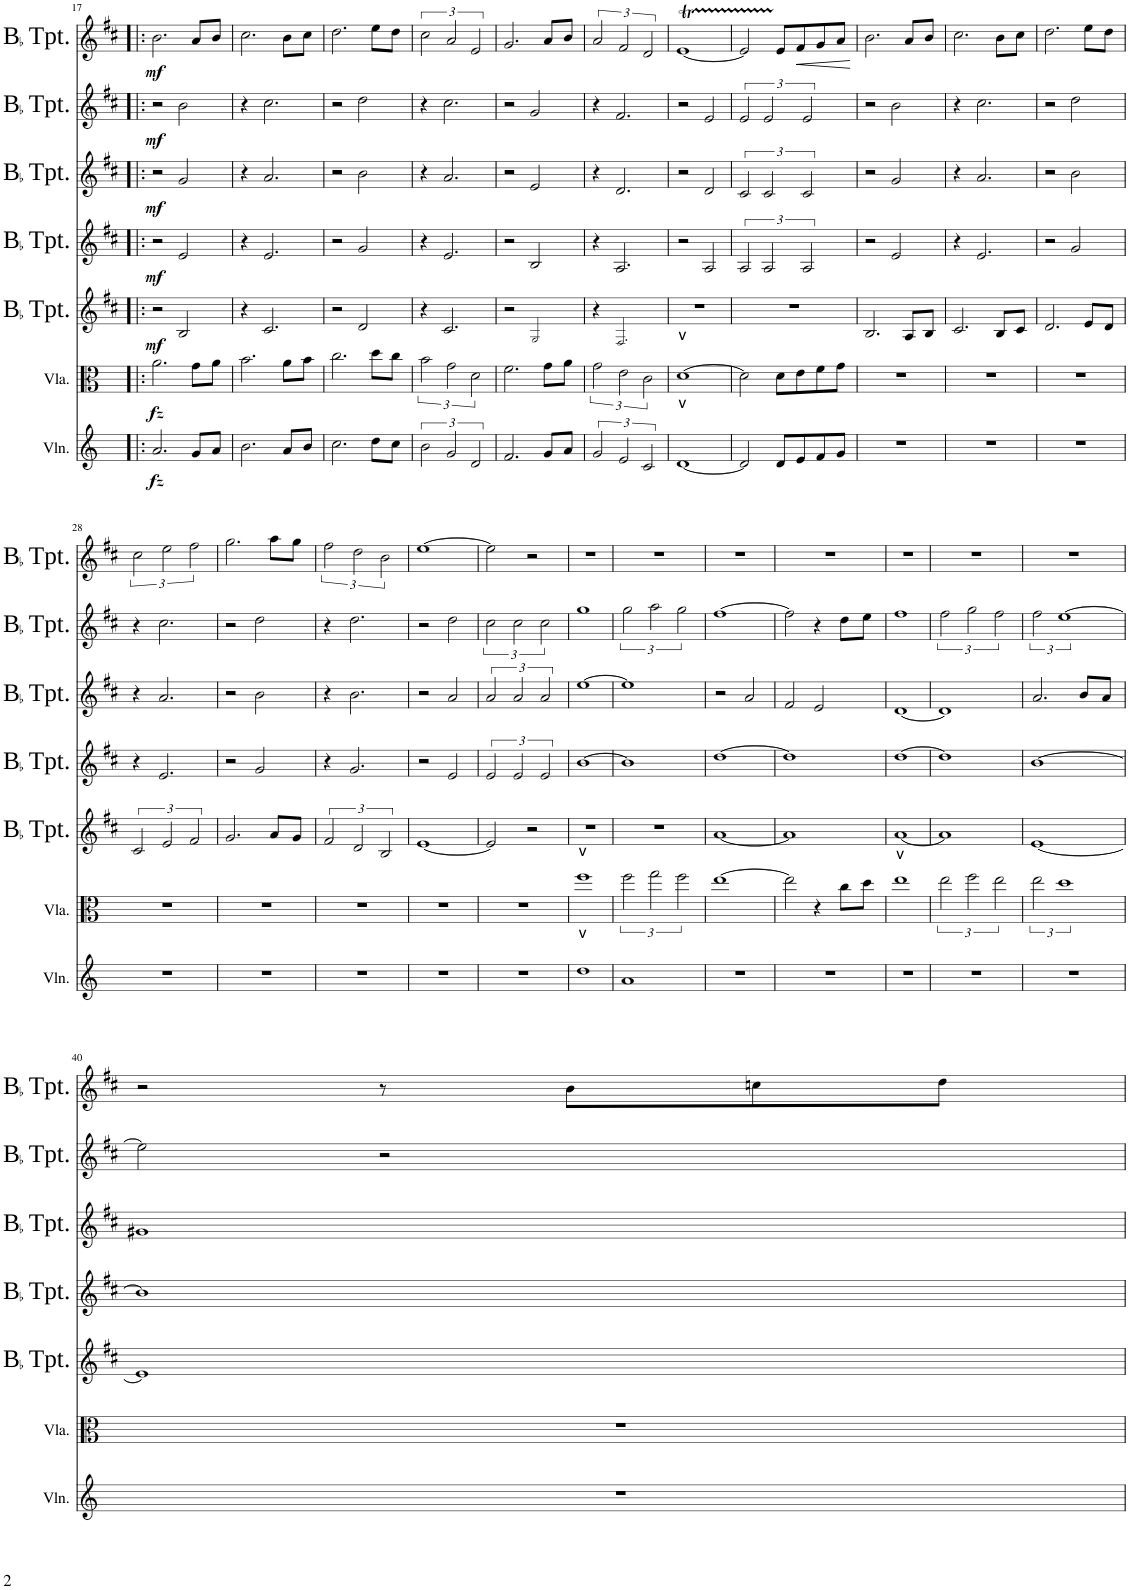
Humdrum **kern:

**kern	**dynam	**kern	**dynam	**kern	**dynam	**kern	**dynam	**kern	**dynam	**kern	**dynam	**kern	**dynam
*part7	*part7	*part6	*part6	*part5	*part5	*part4	*part4	*part3	*part3	*part2	*part2	*part1	*part1
*staff7	*staff7	*staff6	*staff6	*staff5	*staff5	*staff4	*staff4	*staff3	*staff3	*staff2	*staff2	*staff1	*staff1
*I"Violin	*	*I"Viola	*	*I"BaccidentalFlat Trumpet	*	*I"BaccidentalFlat Trumpet	*	*I"BaccidentalFlat Trumpet	*	*I"BaccidentalFlat Trumpet	*	*I"BaccidentalFlat Trumpet	*
*I'Vln.	*	*I'Vla.	*	*I'BaccidentalFlat Tpt.	*	*I'BaccidentalFlat Tpt.	*	*I'BaccidentalFlat Tpt.	*	*I'BaccidentalFlat Tpt.	*	*I'BaccidentalFlat Tpt.	*
!!LO:PB:g=z
*clefG2	*	*clefC3	*	*clefG2	*	*clefG2	*	*clefG2	*	*clefG2	*	*clefG2	*
*	*	*	*	*Trd1c2	*	*Trd1c2	*	*Trd1c2	*	*Trd1c2	*	*Trd1c2	*
*k[]	*	*k[]	*	*k[f#c#]	*	*k[f#c#]	*	*k[f#c#]	*	*k[f#c#]	*	*k[f#c#]	*
*M4/4	*	*M4/4	*	*M4/4	*	*M4/4	*	*M4/4	*	*M4/4	*	*M4/4	*
*met(c|)	*	*met(c|)	*	*met(c|)	*	*met(c|)	*	*met(c|)	*	*met(c|)	*	*met(c|)	*
=17!|:	=17!|:	=17!|:	=17!|:	=17!|:	=17!|:	=17!|:	=17!|:	=17!|:	=17!|:	=17!|:	=17!|:	=17!|:	=17!|:
!	!LO:DY:b	!	!LO:DY:b	!	!LO:DY:b	!	!LO:DY:b	!	!LO:DY:b	!	!LO:DY:b	!	!LO:DY:b
2.a/	fz	2.a\	fz	2r	mf	2r	mf	2r	mf	2r	mf	2.b\	mf
.	.	.	.	2B/	.	2e/	.	2g/	.	2b\	.	.	.
8g/L	.	8g\L	.	.	.	.	.	.	.	.	.	8a/L	.
8a/J	.	8a\J	.	.	.	.	.	.	.	.	.	8b/J	.
=18	=18	=18	=18	=18	=18	=18	=18	=18	=18	=18	=18	=18	=18
2.b\	.	2.b\	.	4r	.	4r	.	4r	.	4r	.	2.cc#\	.
.	.	.	.	2.c#/	.	2.e/	.	2.a/	.	2.cc#\	.	.	.
8a/L	.	8a\L	.	.	.	.	.	.	.	.	.	8b\L	.
8b/J	.	8b\J	.	.	.	.	.	.	.	.	.	8cc#\J	.
=19	=19	=19	=19	=19	=19	=19	=19	=19	=19	=19	=19	=19	=19
2.cc\	.	2.cc\	.	2r	.	2r	.	2r	.	2r	.	2.dd\	.
.	.	.	.	2d/	.	2g/	.	2b\	.	2dd\	.	.	.
8dd\L	.	8dd\L	.	.	.	.	.	.	.	.	.	8ee\L	.
8cc\J	.	8cc\J	.	.	.	.	.	.	.	.	.	8dd\J	.
=20	=20	=20	=20	=20	=20	=20	=20	=20	=20	=20	=20	=20	=20
3b\	.	3b\	.	4r	.	4r	.	4r	.	4r	.	3cc#\	.
.	.	.	.	2.c#/	.	2.e/	.	2.a/	.	2.cc#\	.	.	.
3g/	.	3g\	.	.	.	.	.	.	.	.	.	3a/	.
3d/	.	3d\	.	.	.	.	.	.	.	.	.	3e/	.
=21	=21	=21	=21	=21	=21	=21	=21	=21	=21	=21	=21	=21	=21
2.f/	.	2.f\	.	2r	.	2r	.	2r	.	2r	.	2.g/	.
.	.	.	.	2G!/	.	2B/	.	2e/	.	2g/	.	.	.
8g/L	.	8g\L	.	.	.	.	.	.	.	.	.	8a/L	.
8a/J	.	8a\J	.	.	.	.	.	.	.	.	.	8b/J	.
=22	=22	=22	=22	=22	=22	=22	=22	=22	=22	=22	=22	=22	=22
3g/	.	3g\	.	4r	.	4r	.	4r	.	4r	.	3a/	.
.	.	.	.	2.F#!/	.	2.A/	.	2.d/	.	2.f#/	.	.	.
3e/	.	3e\	.	.	.	.	.	.	.	.	.	3f#/	.
3c/	.	3c\	.	.	.	.	.	.	.	.	.	3d/	.
=23	=23	=23	=23	=23	=23	=23	=23	=23	=23	=23	=23	=23	=23
!	!	!LO:TX:a:t=v	!	!	!	!	!	!	!	!	!	!	!
!LO:TX:a:t=v	!	!	!	!	!	!	!	!	!	!	!	!	!
[1d	.	[1d	.	1r	.	2r	.	2r	.	2r	.	[1eT	.
.	.	.	.	.	.	2A/	.	2d/	.	2e/	.	.	.
=24	=24	=24	=24	=24	=24	=24	=24	=24	=24	=24	=24	=24	=24
2d/]	.	2d\]	.	1r	.	3A/	.	3c#/	.	3e/	.	2eTTT/]	.
.	.	.	.	.	.	3A/	.	3c#/	.	3e/	.	.	.
8d/L	.	8d\L	.	.	.	.	.	.	.	.	.	8e/L	.
!	!	!	!	!	!	!	!	!	!	!	!	!	!LO:HP:b
8e/	.	8e\	.	.	.	.	.	.	.	.	.	8f#/	<
.	.	.	.	.	.	3A/	.	3c#/	.	3e/	.	.	.
8f/	.	8f\	.	.	.	.	.	.	.	.	.	8g/	.
8g/J	.	8g\J	.	.	.	.	.	.	.	.	.	8a/J	.
.	.	.	.	.	.	.	.	.	.	.	.	.	[
=25	=25	=25	=25	=25	=25	=25	=25	=25	=25	=25	=25	=25	=25
1r	.	1r	.	2.B/	.	2r	.	2r	.	2r	.	2.b\	.
.	.	.	.	.	.	2e/	.	2g/	.	2b\	.	.	.
.	.	.	.	8A/L	.	.	.	.	.	.	.	8a/L	.
.	.	.	.	8B/J	.	.	.	.	.	.	.	8b/J	.
=26	=26	=26	=26	=26	=26	=26	=26	=26	=26	=26	=26	=26	=26
1r	.	1r	.	2.c#/	.	4r	.	4r	.	4r	.	2.cc#\	.
.	.	.	.	.	.	2.e/	.	2.a/	.	2.cc#\	.	.	.
.	.	.	.	8B/L	.	.	.	.	.	.	.	8b\L	.
.	.	.	.	8c#/J	.	.	.	.	.	.	.	8cc#\J	.
=27	=27	=27	=27	=27	=27	=27	=27	=27	=27	=27	=27	=27	=27
1r	.	1r	.	2.d/	.	2r	.	2r	.	2r	.	2.dd\	.
.	.	.	.	.	.	2g/	.	2b\	.	2dd\	.	.	.
.	.	.	.	8e/L	.	.	.	.	.	.	.	8ee\L	.
.	.	.	.	8d/J	.	.	.	.	.	.	.	8dd\J	.
!!LO:LB:g=z
=28	=28	=28	=28	=28	=28	=28	=28	=28	=28	=28	=28	=28	=28
1r	.	1r	.	3c#/	.	4r	.	4r	.	4r	.	3cc#\	.
.	.	.	.	.	.	2.e/	.	2.a/	.	2.cc#\	.	.	.
.	.	.	.	3e/	.	.	.	.	.	.	.	3ee\	.
.	.	.	.	3f#/	.	.	.	.	.	.	.	3ff#\	.
=29	=29	=29	=29	=29	=29	=29	=29	=29	=29	=29	=29	=29	=29
1r	.	1r	.	2.g/	.	2r	.	2r	.	2r	.	2.gg\	.
.	.	.	.	.	.	2g/	.	2b\	.	2dd\	.	.	.
.	.	.	.	8a/L	.	.	.	.	.	.	.	8aa\L	.
.	.	.	.	8g/J	.	.	.	.	.	.	.	8gg\J	.
=30	=30	=30	=30	=30	=30	=30	=30	=30	=30	=30	=30	=30	=30
1r	.	1r	.	3f#/	.	4r	.	4r	.	4r	.	3ff#\	.
.	.	.	.	.	.	2.g/	.	2.b\	.	2.dd\	.	.	.
.	.	.	.	3d/	.	.	.	.	.	.	.	3dd\	.
.	.	.	.	3B/	.	.	.	.	.	.	.	3b\	.
=31	=31	=31	=31	=31	=31	=31	=31	=31	=31	=31	=31	=31	=31
1r	.	1r	.	[1e	.	2r	.	2r	.	2r	.	[1ee	.
.	.	.	.	.	.	2e/	.	2a/	.	2dd\	.	.	.
=32	=32	=32	=32	=32	=32	=32	=32	=32	=32	=32	=32	=32	=32
1r	.	1r	.	2e/]	.	3e/	.	3a/	.	3cc#\	.	2ee\]	.
.	.	.	.	.	.	3e/	.	3a/	.	3cc#\	.	.	.
.	.	.	.	2r	.	.	.	.	.	.	.	2r	.
.	.	.	.	.	.	3e/	.	3a/	.	3cc#\	.	.	.
=33	=33	=33	=33	=33	=33	=33	=33	=33	=33	=33	=33	=33	=33
!	!	!LO:TX:a:t=v	!	!	!	!	!	!	!	!	!	!	!
!LO:TX:a:t=v	!	!	!	!	!	!	!	!	!	!	!	!	!
1dd	.	1ff	.	1r	.	[1b	.	[1ee	.	1gg	.	1r	.
=34	=34	=34	=34	=34	=34	=34	=34	=34	=34	=34	=34	=34	=34
1a	.	3ff\	.	1r	.	1b]	.	1ee]	.	3gg\	.	1r	.
.	.	3gg\	.	.	.	.	.	.	.	3aa\	.	.	.
.	.	3ff\	.	.	.	.	.	.	.	3gg\	.	.	.
=35	=35	=35	=35	=35	=35	=35	=35	=35	=35	=35	=35	=35	=35
1r	.	[1ee	.	[1a	.	[1dd	.	2r	.	[1ff#	.	1r	.
.	.	.	.	.	.	.	.	2a/	.	.	.	.	.
=36	=36	=36	=36	=36	=36	=36	=36	=36	=36	=36	=36	=36	=36
1r	.	2ee\]	.	1a]	.	1dd]	.	2f#/	.	2ff#\]	.	1r	.
.	.	4r	.	.	.	.	.	2e/	.	4r	.	.	.
.	.	8cc\L	.	.	.	.	.	.	.	8dd\L	.	.	.
.	.	8dd\J	.	.	.	.	.	.	.	8ee\J	.	.	.
=37	=37	=37	=37	=37	=37	=37	=37	=37	=37	=37	=37	=37	=37
!	!	!LO:TX:a:t=v	!	!	!	!	!	!	!	!	!	!	!
1r	.	1ee	.	[1a	.	[1dd	.	[1d	.	1ff#	.	1r	.
=38	=38	=38	=38	=38	=38	=38	=38	=38	=38	=38	=38	=38	=38
1r	.	3ee\	.	1a]	.	1dd]	.	1d]	.	3ff#\	.	1r	.
.	.	3ff\	.	.	.	.	.	.	.	3gg\	.	.	.
.	.	3ee\	.	.	.	.	.	.	.	3ff#\	.	.	.
=39	=39	=39	=39	=39	=39	=39	=39	=39	=39	=39	=39	=39	=39
1r	.	3ee\	.	[1e	.	[1b	.	2.a/	.	3ff#\	.	1r	.
.	.	3%2dd	.	.	.	.	.	.	.	[3%2ee	.	.	.
.	.	.	.	.	.	.	.	8b/L	.	.	.	.	.
.	.	.	.	.	.	.	.	8a/J	.	.	.	.	.
!!LO:LB:g=z
=40	=40	=40	=40	=40	=40	=40	=40	=40	=40	=40	=40	=40	=40
1r	.	1r	.	1e]	.	1b]	.	1g#X	.	2ee\]	.	2r	.
.	.	.	.	.	.	.	.	.	.	2r	.	8r	.
.	.	.	.	.	.	.	.	.	.	.	.	8b\L	.
.	.	.	.	.	.	.	.	.	.	.	.	8ccn\	.
.	.	.	.	.	.	.	.	.	.	.	.	8dd\J	.
=	=	=	=	=	=	=	=	=	=	=	=	=	=
*-	*-	*-	*-	*-	*-	*-	*-	*-	*-	*-	*-	*-	*-
